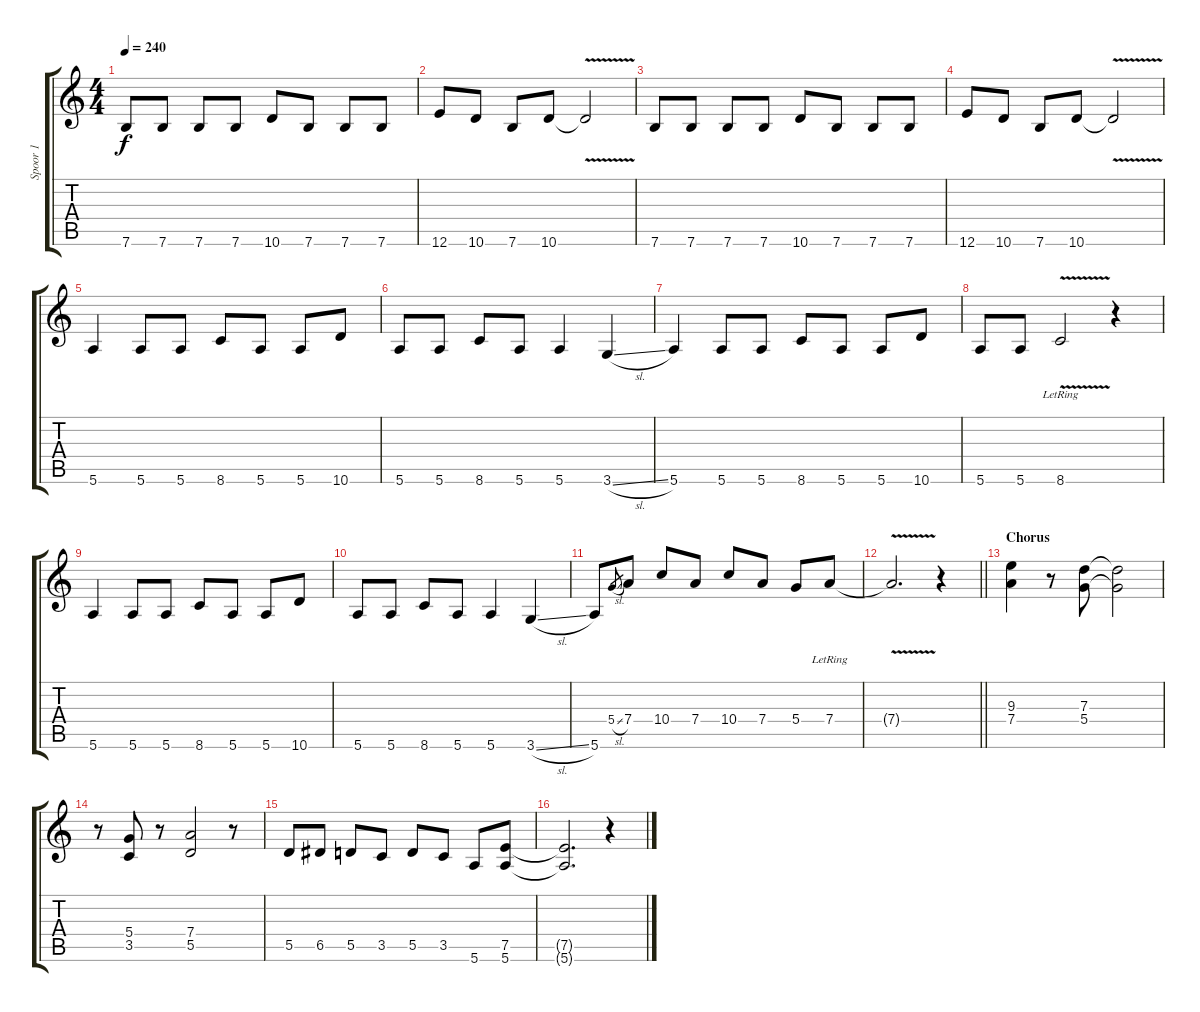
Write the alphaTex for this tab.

\track ("Spoor 1" "Spoor 1") {instrument distortionguitar}
\staff {score tabs}
\tuning (E4 B3 G3 D3 A2 E2) {hide}
\ts (4 4)
\tempo 240
\clef g2
\ks c
7.6.8{dy f beam Up} 7.6.8{beam Up} 7.6.8{beam Up} 7.6.8{beam Up} 10.6.8{beam Up} 7.6.8{beam Up} 7.6.8{beam Up} 7.6.8 |
12.6.8{beam Up} 10.6.8{beam Up} 7.6.8{beam Up} 10.6.8{beam Up} 10.6{v t}.2{beam Up} |
7.6.8{beam Up} 7.6.8{beam Up} 7.6.8{beam Up} 7.6.8{beam Up} 10.6.8{beam Up} 7.6.8{beam Up} 7.6.8{beam Up} 7.6.8 |
12.6.8{beam Up} 10.6.8{beam Up} 7.6.8{beam Up} 10.6.8{beam Up} 10.6{v t}.2{beam Up} |
5.6.4{beam Up} 5.6.8{beam Up} 5.6.8{beam Up} 8.6.8{beam Up} 5.6.8{beam Up} 5.6.8{beam Up} 10.6.8{beam Up} |
5.6.8{beam Up} 5.6.8{beam Up} 8.6.8{beam Up} 5.6.8{beam Up} 5.6.4{beam Up} 3.6{sl}.4{beam Up} |
5.6.4{beam Up} 5.6.8{beam Up} 5.6.8{beam Up} 8.6.8{beam Up} 5.6.8{beam Up} 5.6.8{beam Up} 10.6.8{beam Up} |
5.6.8{beam Up} 5.6.8{beam Up} 8.6{v lr}.2{beam Up} r.4 |
5.6.4{beam Up} 5.6.8{beam Up} 5.6.8{beam Up} 8.6.8{beam Up} 5.6.8{beam Up} 5.6.8{beam Up} 10.6.8{beam Up} |
5.6.8{beam Up} 5.6.8{beam Up} 8.6.8{beam Up} 5.6.8{beam Up} 5.6.4{beam Up} 3.6{sl}.4{beam Up} |
5.6.8{beam Up} 5.4{sl}.8{gr} 7.4.8{beam Up} 10.4.8{beam Up} 7.4.8{beam Up} 10.4.8{beam Up} 7.4.8{beam Up} 5.4.8{beam Up} 7.4{lr}.8{beam Up} |
\barLineRight lightlight
7.4{v t}.2{d} r.4 |
\section ("" "Chorus")
(9.3 7.4).4 r.8 (7.3 5.4).8 (7.3{t} 5.4{t}).2 |
r.8 (5.4 3.5).8 r.8 (7.4 5.5).2 r.8 |
5.5.8 6.5.8 5.5.8 3.5.8 5.5.8 3.5.8 5.6.8 (7.5 5.6).8 |
(7.5{t} 5.6{t}).2{d} r.4
